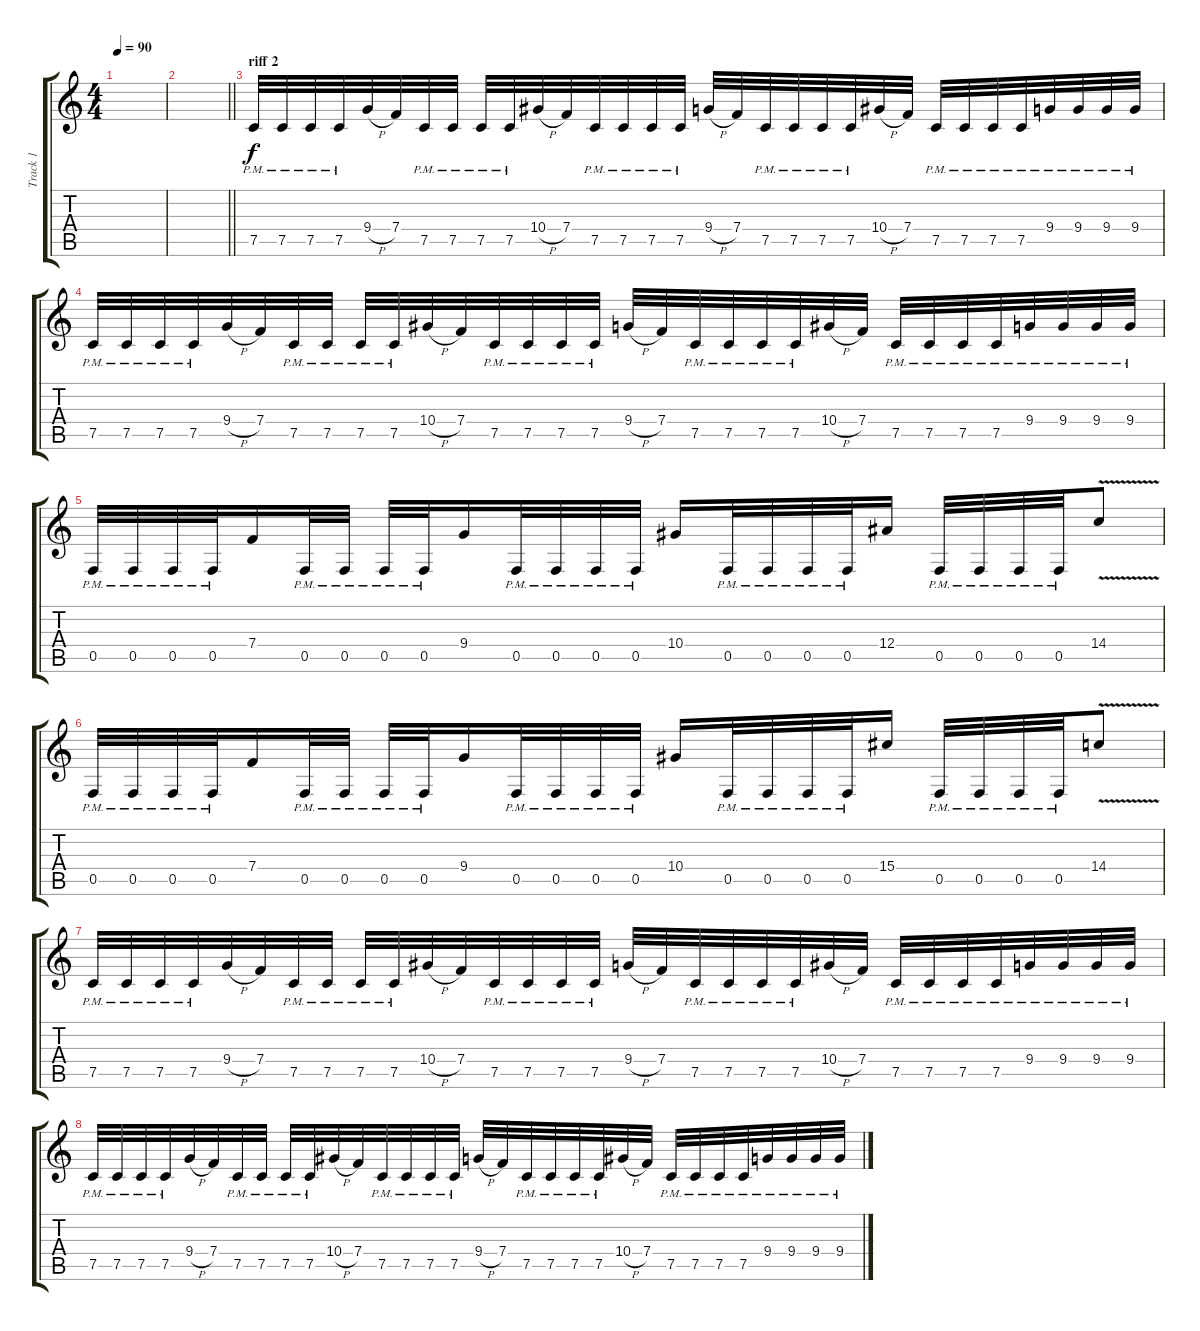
\track ("Track 1" "Track 1") {instrument distortionguitar}
\staff {score tabs}
\tuning (C4 G3 Eb3 Bb2 F2 C2) {hide}
\ts (4 4)
\tempo 90
\clef g2
\ks c
|
\barLineRight lightlight
|
\section ("" "riff 2")
7.5{pm}.32 7.5{pm}.32 7.5{pm}.32 7.5{pm}.32 9.4{h}.32 7.4.32 7.5{pm}.32 7.5{pm}.32 7.5{pm}.32 7.5{pm}.32 10.4{h}.32 7.4.32 7.5{pm}.32 7.5{pm}.32 7.5{pm}.32 7.5{pm}.32 9.4{h}.32 7.4.32 7.5{pm}.32 7.5{pm}.32 7.5{pm}.32 7.5{pm}.32 10.4{h}.32 7.4.32 7.5{pm}.32 7.5{pm}.32 7.5{pm}.32 7.5{pm}.32 9.4{pm}.32 9.4{pm}.32 9.4{pm}.32 9.4{pm}.32 |
7.5{pm}.32 7.5{pm}.32 7.5{pm}.32 7.5{pm}.32 9.4{h}.32 7.4.32 7.5{pm}.32 7.5{pm}.32 7.5{pm}.32 7.5{pm}.32 10.4{h}.32 7.4.32 7.5{pm}.32 7.5{pm}.32 7.5{pm}.32 7.5{pm}.32 9.4{h}.32 7.4.32 7.5{pm}.32 7.5{pm}.32 7.5{pm}.32 7.5{pm}.32 10.4{h}.32 7.4.32 7.5{pm}.32 7.5{pm}.32 7.5{pm}.32 7.5{pm}.32 9.4{pm}.32 9.4{pm}.32 9.4{pm}.32 9.4{pm}.32 |
0.5{pm}.32 0.5{pm}.32 0.5{pm}.32 0.5{pm}.32 7.4.16 0.5{pm}.32 0.5{pm}.32 0.5{pm}.32 0.5{pm}.32 9.4.16 0.5{pm}.32 0.5{pm}.32 0.5{pm}.32 0.5{pm}.32 10.4.16 0.5{pm}.32 0.5{pm}.32 0.5{pm}.32 0.5{pm}.32 12.4.16 0.5{pm}.32 0.5{pm}.32 0.5{pm}.32 0.5{pm}.32 14.4{v}.8 |
0.5{pm}.32 0.5{pm}.32 0.5{pm}.32 0.5{pm}.32 7.4.16 0.5{pm}.32 0.5{pm}.32 0.5{pm}.32 0.5{pm}.32 9.4.16 0.5{pm}.32 0.5{pm}.32 0.5{pm}.32 0.5{pm}.32 10.4.16 0.5{pm}.32 0.5{pm}.32 0.5{pm}.32 0.5{pm}.32 15.4.16 0.5{pm}.32 0.5{pm}.32 0.5{pm}.32 0.5{pm}.32 14.4{v}.8 |
7.5{pm}.32 7.5{pm}.32 7.5{pm}.32 7.5{pm}.32 9.4{h}.32 7.4.32 7.5{pm}.32 7.5{pm}.32 7.5{pm}.32 7.5{pm}.32 10.4{h}.32 7.4.32 7.5{pm}.32 7.5{pm}.32 7.5{pm}.32 7.5{pm}.32 9.4{h}.32 7.4.32 7.5{pm}.32 7.5{pm}.32 7.5{pm}.32 7.5{pm}.32 10.4{h}.32 7.4.32 7.5{pm}.32 7.5{pm}.32 7.5{pm}.32 7.5{pm}.32 9.4{pm}.32 9.4{pm}.32 9.4{pm}.32 9.4{pm}.32 |
7.5{pm}.32 7.5{pm}.32 7.5{pm}.32 7.5{pm}.32 9.4{h}.32 7.4.32 7.5{pm}.32 7.5{pm}.32 7.5{pm}.32 7.5{pm}.32 10.4{h}.32 7.4.32 7.5{pm}.32 7.5{pm}.32 7.5{pm}.32 7.5{pm}.32 9.4{h}.32 7.4.32 7.5{pm}.32 7.5{pm}.32 7.5{pm}.32 7.5{pm}.32 10.4{h}.32 7.4.32 7.5{pm}.32 7.5{pm}.32 7.5{pm}.32 7.5{pm}.32 9.4{pm}.32 9.4{pm}.32 9.4{pm}.32 9.4{pm}.32
